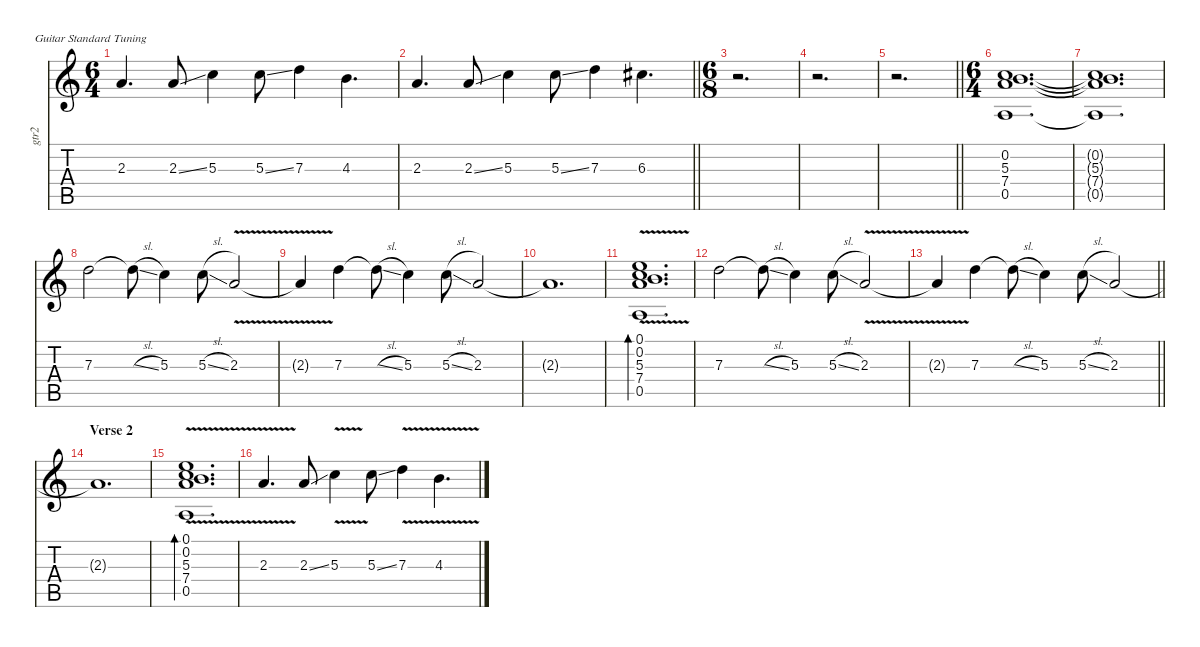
\defaultSystemsLayout 4
\hideDynamics
\bracketExtendMode nobrackets
\otherSystemsTrackNameOrientation horizontal
\track ("Guitar 2" "gtr2") {defaultSystemsLayout 4 instrument overdrivenguitar}
\staff {score tabs}
\tuning (E4 B3 G3 D3 A2 E2)
\ts (6 4)
\tempo (93 hide)
\clef g2
\ks aminor
2.3.4{d dy mp instrument overdrivenguitar beam Up} 2.3{ss}.8{dy mf beam Up} 5.3.4{dy ff beam Down} 5.3{ss}.8{dy mf beam Down} 7.3.4{dy ff beam Down} 4.3.4{d dy mf beam Down} |
\tempo (91.5 0.00625 hide)
\barLineRight lightlight
2.3.4{d dy p beam Up} 2.3{ss}.8{dy mf beam Up} 5.3.4{dy ff beam Down} 5.3{ss}.8{dy mf beam Down} 7.3.4{dy ff beam Down} 6.3{acc #}.4{d beam Down} |
\ts (6 8)
\beaming (8 3 3)
\tempo (93 hide)
r.2{d beam Down} |
r.2{d beam Down} |
\tempo (93 0.00625 hide)
\tempo (91.5 0.99375 hide)
\barLineRight lightlight
r.2{d beam Down} |
\ts (6 4)
\beaming (8 3 3 3 3)
(0.2 5.3 7.4 0.5).1{d instrument distortionguitar beam Up} |
\tempo (93 hide)
(0.2{t} 5.3{t} 7.4{t} 0.5{t}).1{d beam Up} |
7.3.2{dy mp instrument overdrivenguitar beam Down} 7.3{sl t}.8{beam Down} 5.3.4{beam Down} 5.3{sl}.8{beam Down} 2.3{v}.2{beam Up} |
\tempo (93 0.00625 hide)
2.3{v t}.4{beam Up} 7.3.4{beam Down} 7.3{sl t}.8{beam Down} 5.3.4{beam Down} 5.3{sl}.8{beam Down} 2.3.2{beam Up} |
\tempo (91.5 0.00625 hide)
2.3{t}.1{d beam Up} |
\tempo (93 hide)
(0.1{v} 0.2{v} 5.3{v} 7.4{v} 0.5{v}).1{d bd 120 dy f instrument electricguitarclean beam Up} |
7.3.2{dy mp instrument overdrivenguitar beam Down} 7.3{sl t}.8{beam Down} 5.3.4{beam Down} 5.3{sl}.8{beam Down} 2.3{v}.2{beam Up} |
\tempo (93 0.00625 hide)
\tempo (91.5 0.99375 hide)
\barLineRight lightlight
2.3{v t}.4{beam Up} 7.3.4{beam Down} 7.3{sl t}.8{beam Down} 5.3.4{beam Down} 5.3{sl}.8{beam Down} 2.3.2{beam Up} |
\section ("" "Verse 2")
2.3{t}.1{d beam Up} |
\tempo (93 hide)
(0.1{v} 0.2{v} 5.3{v} 7.4{v} 0.5{v}).1{d bd 120 dy f instrument electricguitarclean beam Up} |
2.3{v}.4{d dy mp instrument overdrivenguitar beam Up} 2.3{ss}.8{beam Up} 5.3{v}.4{beam Down} 5.3{ss}.8{beam Down} 7.3{v}.4{beam Down} 4.3{v}.4{d beam Down}
